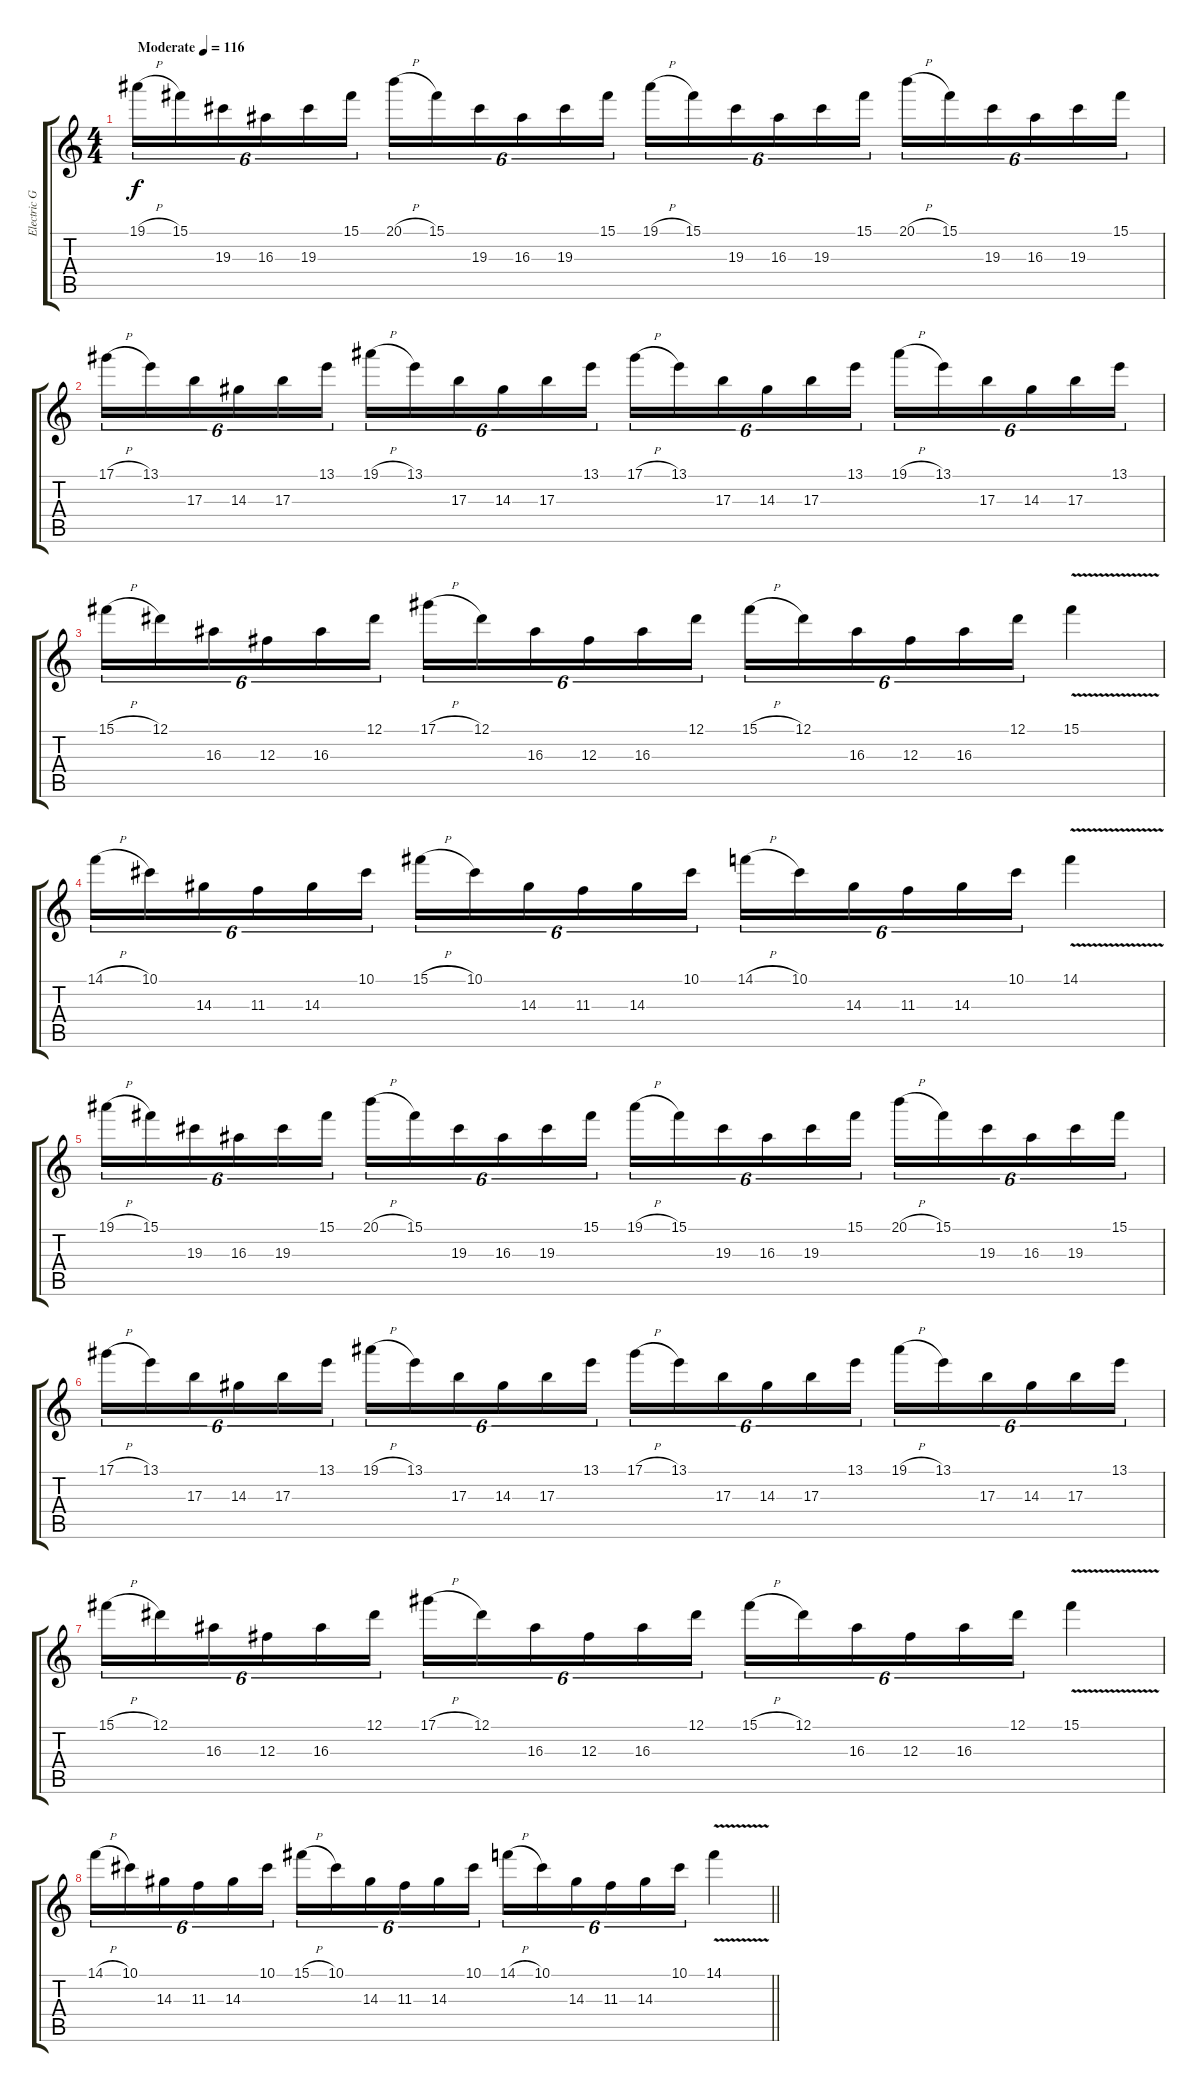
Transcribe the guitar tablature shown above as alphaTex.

\track ("Electric Guitar (Norifumi Shima)" "Electric G") {instrument distortionguitar}
\staff {score tabs}
\tuning (Eb4 Bb3 Gb3 Db3 Ab2 Eb2) {hide}
\ts (4 4)
\tempo (116 "Moderate")
\clef g2
\ks c
19.1{h}.16{tu (6 4) dy f instrument distortionguitar} 15.1.16{tu (6 4)} 19.3.16{tu (6 4)} 16.3.16{tu (6 4)} 19.3.16{tu (6 4)} 15.1.16{tu (6 4)} 20.1{h}.16{tu (6 4)} 15.1.16{tu (6 4)} 19.3.16{tu (6 4)} 16.3.16{tu (6 4)} 19.3.16{tu (6 4)} 15.1.16{tu (6 4)} 19.1{h}.16{tu (6 4)} 15.1.16{tu (6 4)} 19.3.16{tu (6 4)} 16.3.16{tu (6 4)} 19.3.16{tu (6 4)} 15.1.16{tu (6 4)} 20.1{h}.16{tu (6 4)} 15.1.16{tu (6 4)} 19.3.16{tu (6 4)} 16.3.16{tu (6 4)} 19.3.16{tu (6 4)} 15.1.16{tu (6 4)} |
17.1{h}.16{tu (6 4)} 13.1.16{tu (6 4)} 17.3.16{tu (6 4)} 14.3.16{tu (6 4)} 17.3.16{tu (6 4)} 13.1.16{tu (6 4)} 19.1{h}.16{tu (6 4)} 13.1.16{tu (6 4)} 17.3.16{tu (6 4)} 14.3.16{tu (6 4)} 17.3.16{tu (6 4)} 13.1.16{tu (6 4)} 17.1{h}.16{tu (6 4)} 13.1.16{tu (6 4)} 17.3.16{tu (6 4)} 14.3.16{tu (6 4)} 17.3.16{tu (6 4)} 13.1.16{tu (6 4)} 19.1{h}.16{tu (6 4)} 13.1.16{tu (6 4)} 17.3.16{tu (6 4)} 14.3.16{tu (6 4)} 17.3.16{tu (6 4)} 13.1.16{tu (6 4)} |
15.1{h}.16{tu (6 4)} 12.1.16{tu (6 4)} 16.3.16{tu (6 4)} 12.3.16{tu (6 4)} 16.3.16{tu (6 4)} 12.1.16{tu (6 4)} 17.1{h}.16{tu (6 4)} 12.1.16{tu (6 4)} 16.3.16{tu (6 4)} 12.3.16{tu (6 4)} 16.3.16{tu (6 4)} 12.1.16{tu (6 4)} 15.1{h}.16{tu (6 4)} 12.1.16{tu (6 4)} 16.3.16{tu (6 4)} 12.3.16{tu (6 4)} 16.3.16{tu (6 4)} 12.1.16{tu (6 4)} 15.1{v}.4 |
14.1{h}.16{tu (6 4)} 10.1.16{tu (6 4)} 14.3.16{tu (6 4)} 11.3.16{tu (6 4)} 14.3.16{tu (6 4)} 10.1.16{tu (6 4)} 15.1{h}.16{tu (6 4)} 10.1.16{tu (6 4)} 14.3.16{tu (6 4)} 11.3.16{tu (6 4)} 14.3.16{tu (6 4)} 10.1.16{tu (6 4)} 14.1{h}.16{tu (6 4)} 10.1.16{tu (6 4)} 14.3.16{tu (6 4)} 11.3.16{tu (6 4)} 14.3.16{tu (6 4)} 10.1.16{tu (6 4)} 14.1{v}.4 |
19.1{h}.16{tu (6 4)} 15.1.16{tu (6 4)} 19.3.16{tu (6 4)} 16.3.16{tu (6 4)} 19.3.16{tu (6 4)} 15.1.16{tu (6 4)} 20.1{h}.16{tu (6 4)} 15.1.16{tu (6 4)} 19.3.16{tu (6 4)} 16.3.16{tu (6 4)} 19.3.16{tu (6 4)} 15.1.16{tu (6 4)} 19.1{h}.16{tu (6 4)} 15.1.16{tu (6 4)} 19.3.16{tu (6 4)} 16.3.16{tu (6 4)} 19.3.16{tu (6 4)} 15.1.16{tu (6 4)} 20.1{h}.16{tu (6 4)} 15.1.16{tu (6 4)} 19.3.16{tu (6 4)} 16.3.16{tu (6 4)} 19.3.16{tu (6 4)} 15.1.16{tu (6 4)} |
17.1{h}.16{tu (6 4)} 13.1.16{tu (6 4)} 17.3.16{tu (6 4)} 14.3.16{tu (6 4)} 17.3.16{tu (6 4)} 13.1.16{tu (6 4)} 19.1{h}.16{tu (6 4)} 13.1.16{tu (6 4)} 17.3.16{tu (6 4)} 14.3.16{tu (6 4)} 17.3.16{tu (6 4)} 13.1.16{tu (6 4)} 17.1{h}.16{tu (6 4)} 13.1.16{tu (6 4)} 17.3.16{tu (6 4)} 14.3.16{tu (6 4)} 17.3.16{tu (6 4)} 13.1.16{tu (6 4)} 19.1{h}.16{tu (6 4)} 13.1.16{tu (6 4)} 17.3.16{tu (6 4)} 14.3.16{tu (6 4)} 17.3.16{tu (6 4)} 13.1.16{tu (6 4)} |
15.1{h}.16{tu (6 4)} 12.1.16{tu (6 4)} 16.3.16{tu (6 4)} 12.3.16{tu (6 4)} 16.3.16{tu (6 4)} 12.1.16{tu (6 4)} 17.1{h}.16{tu (6 4)} 12.1.16{tu (6 4)} 16.3.16{tu (6 4)} 12.3.16{tu (6 4)} 16.3.16{tu (6 4)} 12.1.16{tu (6 4)} 15.1{h}.16{tu (6 4)} 12.1.16{tu (6 4)} 16.3.16{tu (6 4)} 12.3.16{tu (6 4)} 16.3.16{tu (6 4)} 12.1.16{tu (6 4)} 15.1{v}.4 |
\barLineRight lightlight
14.1{h}.16{tu (6 4)} 10.1.16{tu (6 4)} 14.3.16{tu (6 4)} 11.3.16{tu (6 4)} 14.3.16{tu (6 4)} 10.1.16{tu (6 4)} 15.1{h}.16{tu (6 4)} 10.1.16{tu (6 4)} 14.3.16{tu (6 4)} 11.3.16{tu (6 4)} 14.3.16{tu (6 4)} 10.1.16{tu (6 4)} 14.1{h}.16{tu (6 4)} 10.1.16{tu (6 4)} 14.3.16{tu (6 4)} 11.3.16{tu (6 4)} 14.3.16{tu (6 4)} 10.1.16{tu (6 4)} 14.1{v}.4
